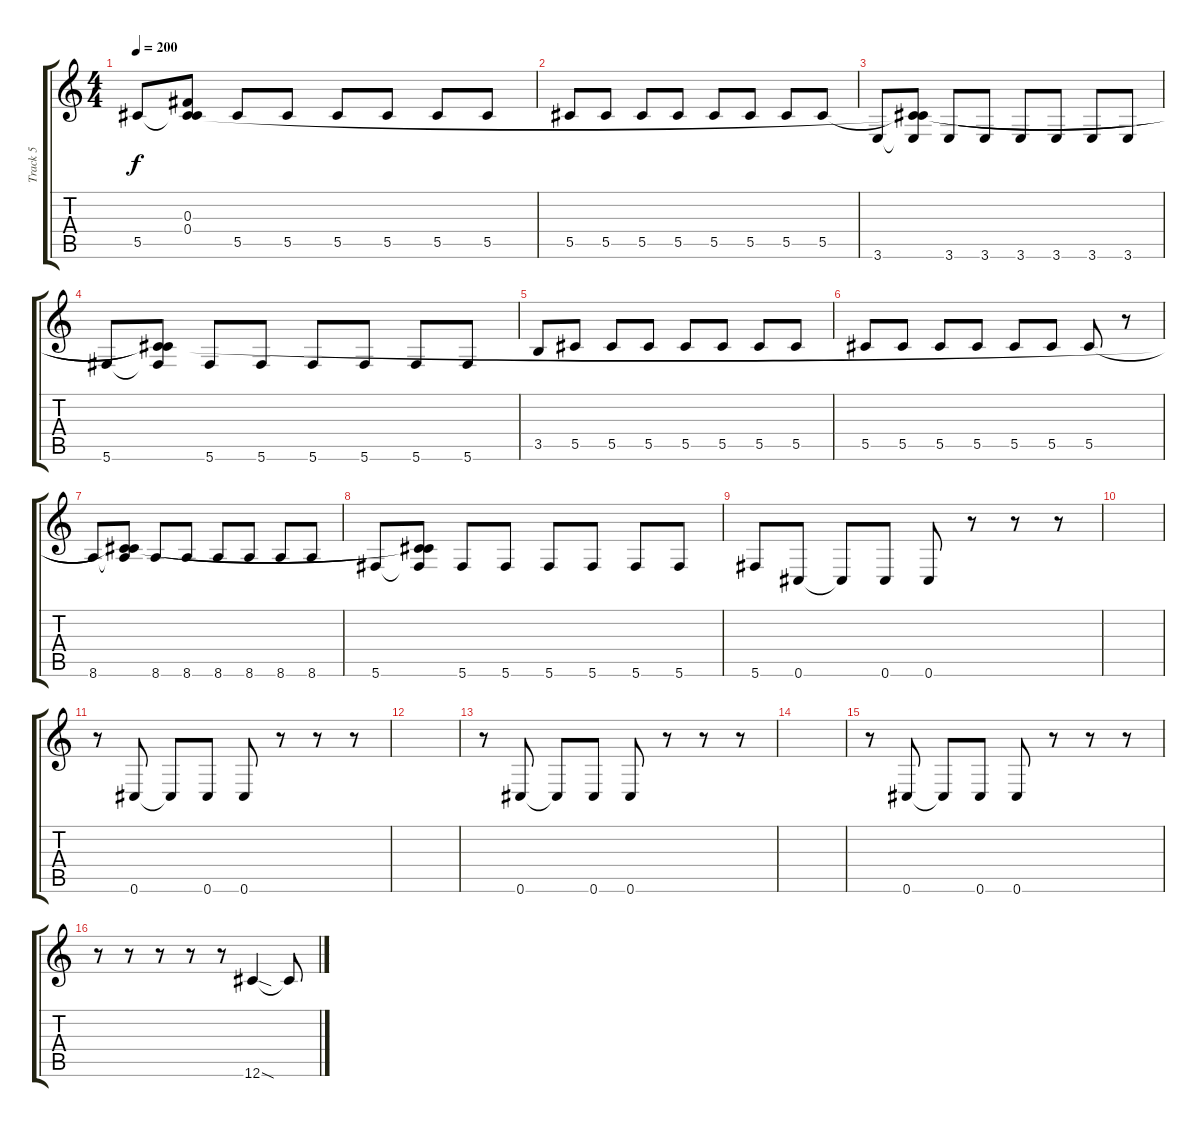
\track ("Track 5" "Track 5") {instrument electricbasspick}
\staff {score tabs}
\tuning (Eb4 Bb3 Gb3 Db3 Ab2 Db2) {hide}
\ts (4 4)
\tempo 200
\clef g2
\ks c
5.5.8{dy f} (0.3 0.4{t} 5.5{t}).8 5.5.8 5.5.8 5.5.8 5.5.8 5.5.8 5.5.8 |
5.5.8 5.5.8 5.5.8 5.5.8 5.5.8 5.5.8 5.5.8 5.5.8 |
3.6.8 (0.4{t} 5.5{t} 3.6{t}).8 3.6.8 3.6.8 3.6.8 3.6.8 3.6.8 3.6.8 |
5.6.8 (0.4{t} 5.5{t} 5.6{t}).8 5.6.8 5.6.8 5.6.8 5.6.8 5.6.8 5.6.8 |
3.5.8 5.5.8 5.5.8 5.5.8 5.5.8 5.5.8 5.5.8 5.5.8 |
5.5.8 5.5.8 5.5.8 5.5.8 5.5.8 5.5.8 5.5.8 r.8 |
8.6.8 (0.4{t} 5.5{t} 8.6{t}).8 8.6.8 8.6.8 8.6.8 8.6.8 8.6.8 8.6.8 |
5.6.8 (0.4{t} 5.5{t} 5.6{t}).8 5.6.8 5.6.8 5.6.8 5.6.8 5.6.8 5.6.8 |
5.6.8 0.6.8 0.6{t}.8 0.6.8 0.6.8 r.8 r.8 r.8 |
|
r.8 0.6.8 0.6{t}.8 0.6.8 0.6.8 r.8 r.8 r.8 |
|
r.8 0.6.8 0.6{t}.8 0.6.8 0.6.8 r.8 r.8 r.8 |
|
r.8 0.6.8 0.6{t}.8 0.6.8 0.6.8 r.8 r.8 r.8 |
r.8 r.8 r.8 r.8 r.8 12.6{sod}.4{volume 15} 12.6{t}.8
